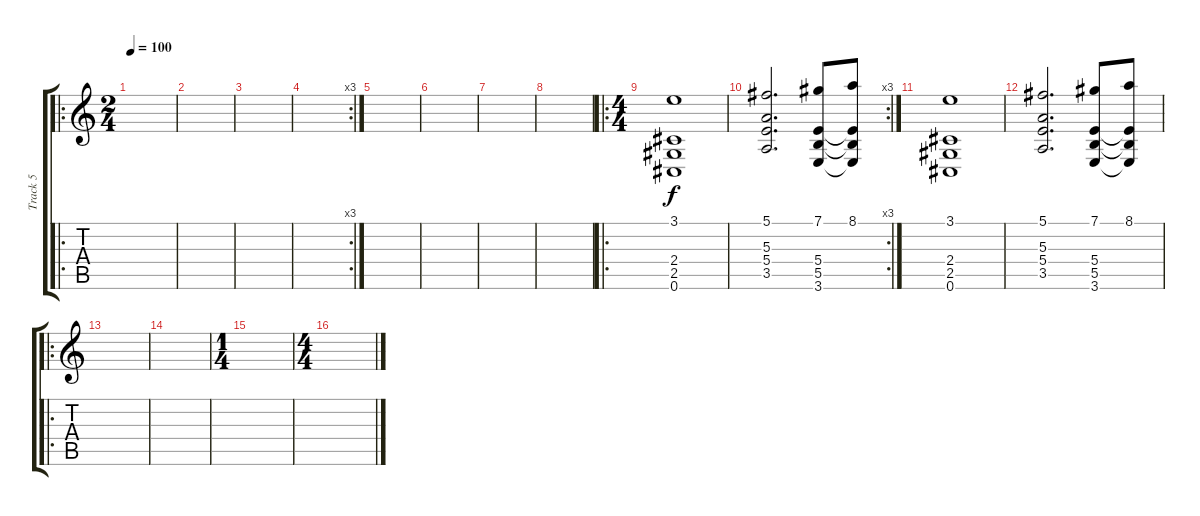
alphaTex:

\track ("Track 5" "Track 5") {instrument pad8sweep}
\staff {score tabs}
\tuning (Db5 Ab4 E4 B3 Gb3 Db3) {hide}
\ro
\ts (2 4)
\tempo 100
\clef g2
\ks c
|
|
|
\rc 3
|
|
|
|
|
\ro
\ts (4 4)
(3.1 2.4 2.5 0.6).1 |
\rc 3
(5.1 5.3 5.4 3.5).2{d} (7.1 5.4 5.5 3.6).8 (8.1 5.4{t} 5.5{t} 3.6{t}).8 |
(3.1 2.4 2.5 0.6).1 |
(5.1 5.3 5.4 3.5).2{d} (7.1 5.4 5.5 3.6).8 (8.1 5.4{t} 5.5{t} 3.6{t}).8 |
\ro
|
|
\ts (1 4)
|
\ts (4 4)
